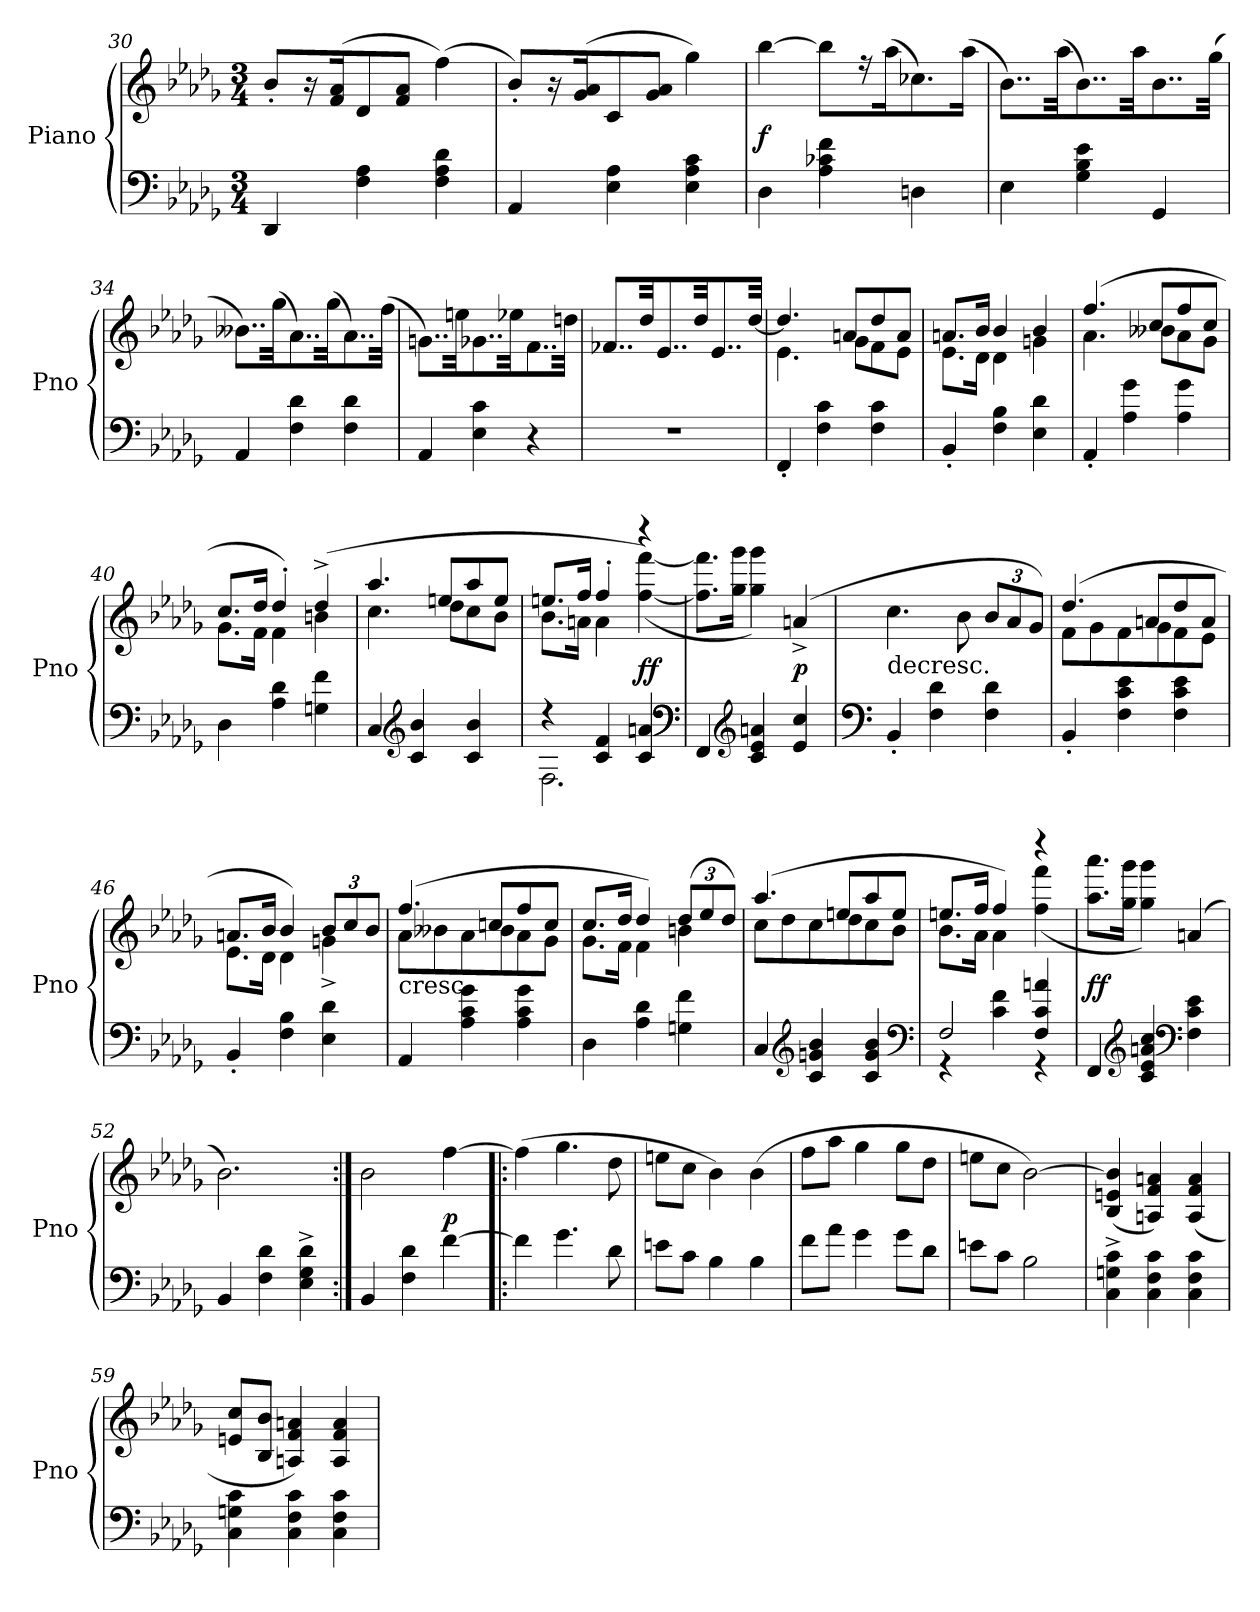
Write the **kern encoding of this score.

**kern	**kern	**dynam
*part1	*part1	*part1
*staff2	*staff1	*staff1/2
*I"Piano	*	*
*I'Pno	*	*
*clefF4	*clefG2	*
*k[b-e-a-d-g-]	*k[b-e-a-d-g-]	*
*b-:	*b-:	*
*M3/4	*M3/4	*
=30	=30	=30
4DD-	8b-'L	.
.	16r	.
.	(16f 16a-K	.
4F 4A-	8d-	.
.	8f 8a-J	.
4F 4A- 4d-	(4ff)	.
=31	=31	=31
4AA-	8b-'L)	.
.	16r	.
.	(16g- 16a-K	.
4E- 4A-	8c	.
.	8g- 8a-J	.
4E- 4A- 4c	4gg-)	.
=32	=32	=32
4D-	[4bb-	f
4A- 4c-X 4f	8bb-L]	.
.	16r	.
.	(16aa-K	.
4Dn	8.cc-X)	.
.	(16aa-Jk	.
=33	=33	=33
4E-	8..b-L)	.
.	(32aa-KK	.
4G- 4B- 4e-	8..b-)	.
.	32aa-KK	.
4GG-	8..b-	.
.	(32gg-Jkk	.
=34	=34	=34
4AA-	8..b--XL)	.
.	(32gg-KK	.
4F 4d-	8..a-)	.
.	(32gg-KK	.
4F 4d-	8..a-)	.
.	(32ffJkk	.
=35	=35	=35
4AA-	8..gnL)	.
.	32eenKK	.
4E- 4c	8..g-X	.
.	32ee-XKK	.
4r	8..f	.
.	32ddnJkk	.
=36	=36	=36
2.r	8..f-XL	.
.	32dd-KK	.
.	8..e-	.
.	32dd-KK	.
.	8..e-	.
.	[32dd-Jkk	.
=37	=37	=37
*	*^	*
4FF'	4.dd-]	4.e-	.
4F 4c	.	.	.
.	8anL	8g-L	.
4F 4c	8dd-	8f	.
.	8aJ	8e-J	.
=38	=38	=38	=38
4BB-'	8.anL	8.e-L	.
.	16b-Jk	16d-Jk	.
4F 4B-	4b-	4d-	.
4E- 4d-	4b-	4gn	.
=39	=39	=39	=39
4AA-'	(4.ff	4.a-	.
4A- 4g-	.	.	.
.	8ccL	8b--XL	.
4A- 4g-	8ff	8a-	.
.	8ccJ	8g-J	.
=40	=40	=40	=40
4D-	8.ccL	8.g-L	.
.	16dd-Jk	16fJk	.
4A- 4d-	4dd-')	4f	.
4Gn 4f	(4dd-^	4bn	.
=41	=41	=41	=41
4C	4.aa-	4.cc	.
*clefG2	*	*	*
4c 4b-	.	.	.
.	8eenL	8dd-L	.
4c 4b-	8aa-	8cc	.
.	8eeJ	8b-J	.
=42	=42	=42	=42
*^	*	*	*
4r	2.F	8.eenL	8.b-L	.
.	.	16ffJk	16anJk	.
4c 4f	.	4ff'	4a	.
4c 4an	.	4r	([4ff [4fff)	ff
*v	*v	*	*	*
*	*v	*v	*
*clefF4	*	*
=43	=43	=43
4FF	8.ff] 8.fff]L	.
.	16gg- 16ggg-Jk	.
*clefG2	*	*
4c 4e- 4an	4gg- 4ggg-)	.
4e- 4cc	(4an^	p
=44	=44	=44
*clefF4	*	*
!	!LO:TX:c:t=decresc.	!
4BB-'	4.cc	.
4F 4d-	.	.
.	8b-	.
4F 4d-	12b-L	.
.	12a-	.
.	12g-J)	.
=45	=45	=45
*	*^	*
4BB-'	(4.dd-	8fL	.
.	.	8g-	.
4F 4c 4e-	.	8f	.
.	8anL	8g-	.
4F 4c 4e-	8dd-	8f	.
.	8aJ	8e-J	.
=46	=46	=46	=46
4BB-'	8.anL	8.e-L	.
.	16b-Jk	16d-Jk	.
4F 4B-	4b-)	4d-	.
4E- 4d-	12b-L	4gn^	.
.	12cc	.	.
.	12b-J	.	.
=47	=47	=47	=47
!	!LO:TX:c:t=cresc.	!	!
4AA-	(4.ff	8a-L	.
.	.	8b--X	.
4A- 4c 4g-	.	8a-	.
.	8ccnL	8b--	.
4A- 4c 4g-	8ff	8a-	.
.	8ccJ	8g-J	.
=48	=48	=48	=48
4D-	8.ccL	8.g-L	.
.	16dd-Jk	16fJk	.
4A- 4d-	4dd-)	4f	.
4Gn 4f	(12dd-L	4bn	.
.	12ee-	.	.
.	12dd-J)	.	.
=49	=49	=49	=49
4C	(4.aa-	8ccL	.
.	.	8dd-	.
*clefG2	*	*	*
4c 4gn 4b-	.	8cc	.
.	8eenL	8dd-	.
4c 4g 4b-	8aa-	8cc	.
.	8eeJ	8b-J	.
*clefF4	*	*	*
=50	=50	=50	=50
*^	*	*	*
2F	4r	8.eenL	8.b-L	.
.	.	16ffJk	16a-Jk	.
.	4c 4f	4ff)	4a-	.
4F 4c 4an	4r	4r	(4ff 4fff	.
*v	*v	*	*	*
*	*v	*v	*
=51	=51	=51
4FF	8.aa- 8.aaa-L	ff
.	16gg- 16ggg-Jk	.
*clefG2	*	*
4c 4e- 4an 4cc	4gg- 4ggg-)	.
*clefF4	*	*
4F 4c 4e-	(4an	.
=52	=52	=52
4BB-	2.b-)	.
4F 4d-	.	.
4E-^ 4G-^ 4d-^	.	.
=53:|!	=53:|!	=53:|!
4BB-	2b-	.
4F 4d-	.	.
[4f	[4ff	p
=54!|:	=54!|:	=54!|:
4f]	(4ff]	.
4.g-	4.gg-	.
8d-	8dd-	.
=55	=55	=55
8enL	8eenL	.
8cJ	8ccJ	.
4B-	4b-)	.
4B-	(4b-	.
=56	=56	=56
8fL	8ffL	.
8a-J	8aa-J	.
4g-	4gg-	.
8g-L	8gg-L	.
8d-J	8dd-J	.
=57	=57	=57
8enL	8eenL	.
8cJ	8ccJ	.
2B-	[2b-)	.
=58	=58	=58
4C^ 4Gn^ 4c^	(4B- 4en 4b-]	.
4C 4F 4c	4An 4f 4an)	.
4C 4F 4c	(4A 4f 4a	.
=59	=59	=59
4C 4Gn 4c	8en 8ccL	.
.	8B- 8b-J	.
4C 4F 4c	4An 4f 4an)	.
4C 4F 4c	4A 4f 4a	.
=	=	=
*-	*-	*-
